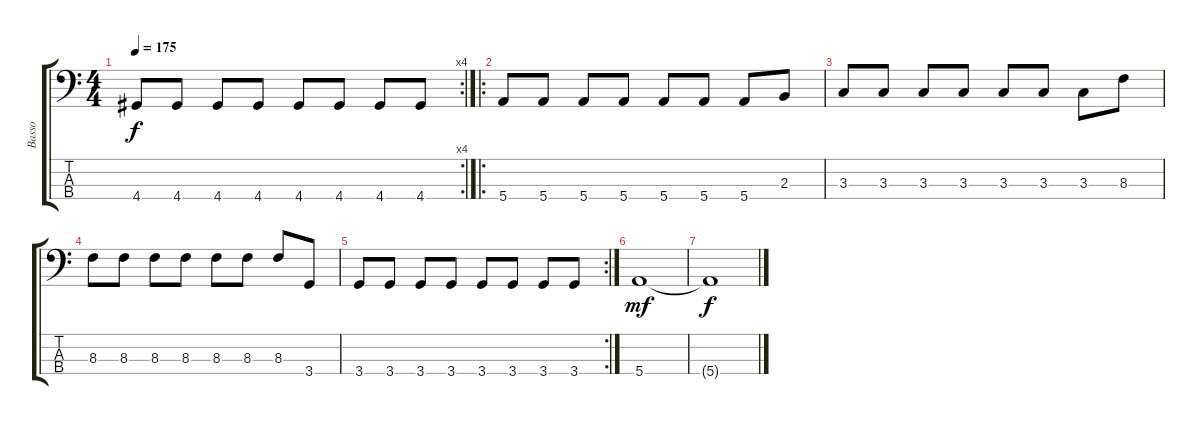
\track ("Basso" "Basso") {instrument electricbassfinger}
\staff {score tabs}
\tuning (G2 D2 A1 E1) {hide}
\rc 4
\ts (4 4)
\tempo 175
\clef f4
\ks c
4.4.8{dy f} 4.4.8 4.4.8 4.4.8 4.4.8 4.4.8 4.4.8 4.4.8 |
\ro
5.4.8 5.4.8 5.4.8 5.4.8 5.4.8 5.4.8 5.4.8 2.3.8 |
3.3.8 3.3.8 3.3.8 3.3.8 3.3.8 3.3.8 3.3.8 8.3.8 |
8.3.8 8.3.8 8.3.8 8.3.8 8.3.8 8.3.8 8.3.8 3.4.8 |
\rc 2
3.4.8 3.4.8 3.4.8 3.4.8 3.4.8 3.4.8 3.4.8 3.4.8 |
5.4.1{dy mf} |
5.4{t}.1{dy f}
